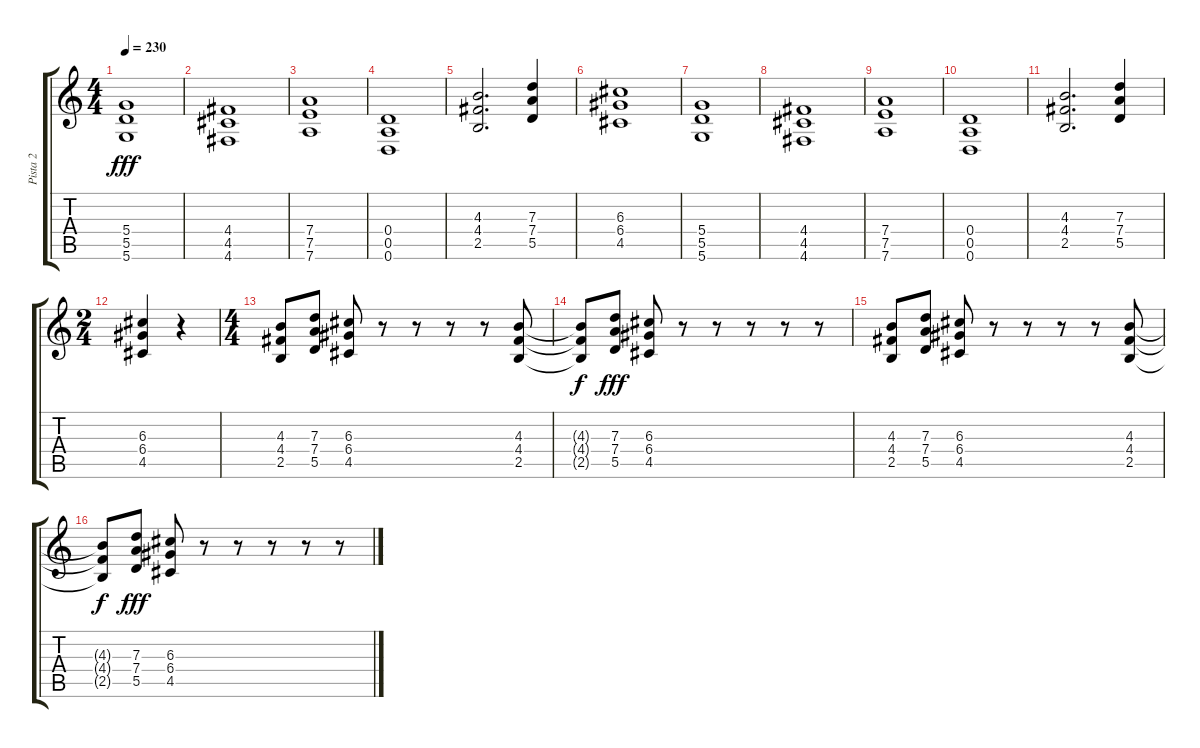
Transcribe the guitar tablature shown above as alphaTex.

\track ("Pista 2" "Pista 2") {instrument distortionguitar}
\staff {score tabs}
\tuning (E4 B3 G3 D3 A2 D2) {hide}
\ts (4 4)
\tempo 230
\clef g2
\ks c
(5.4 5.5 5.6).1{dy fff} |
(4.4 4.5 4.6).1 |
(7.4 7.5 7.6).1 |
(0.4 0.5 0.6).1 |
(4.3 4.4 2.5).2{d} (7.3 7.4 5.5).4 |
(6.3 6.4 4.5).1 |
(5.4 5.5 5.6).1 |
(4.4 4.5 4.6).1 |
(7.4 7.5 7.6).1 |
(0.4 0.5 0.6).1 |
(4.3 4.4 2.5).2{d} (7.3 7.4 5.5).4 |
\ts (2 4)
(6.3 6.4 4.5).4 r.4 |
\ts (4 4)
(4.3 4.4 2.5).8 (7.3 7.4 5.5).8 (6.3 6.4 4.5).8 r.8 r.8 r.8 r.8 (4.3 4.4 2.5).8 |
(4.3{t} 4.4{t} 2.5{t}).8{dy f} (7.3 7.4 5.5).8{dy fff} (6.3 6.4 4.5).8 r.8 r.8 r.8 r.8 r.8 |
(4.3 4.4 2.5).8 (7.3 7.4 5.5).8 (6.3 6.4 4.5).8 r.8 r.8 r.8 r.8 (4.3 4.4 2.5).8 |
(4.3{t} 4.4{t} 2.5{t}).8{dy f} (7.3 7.4 5.5).8{dy fff} (6.3 6.4 4.5).8 r.8 r.8 r.8 r.8 r.8
